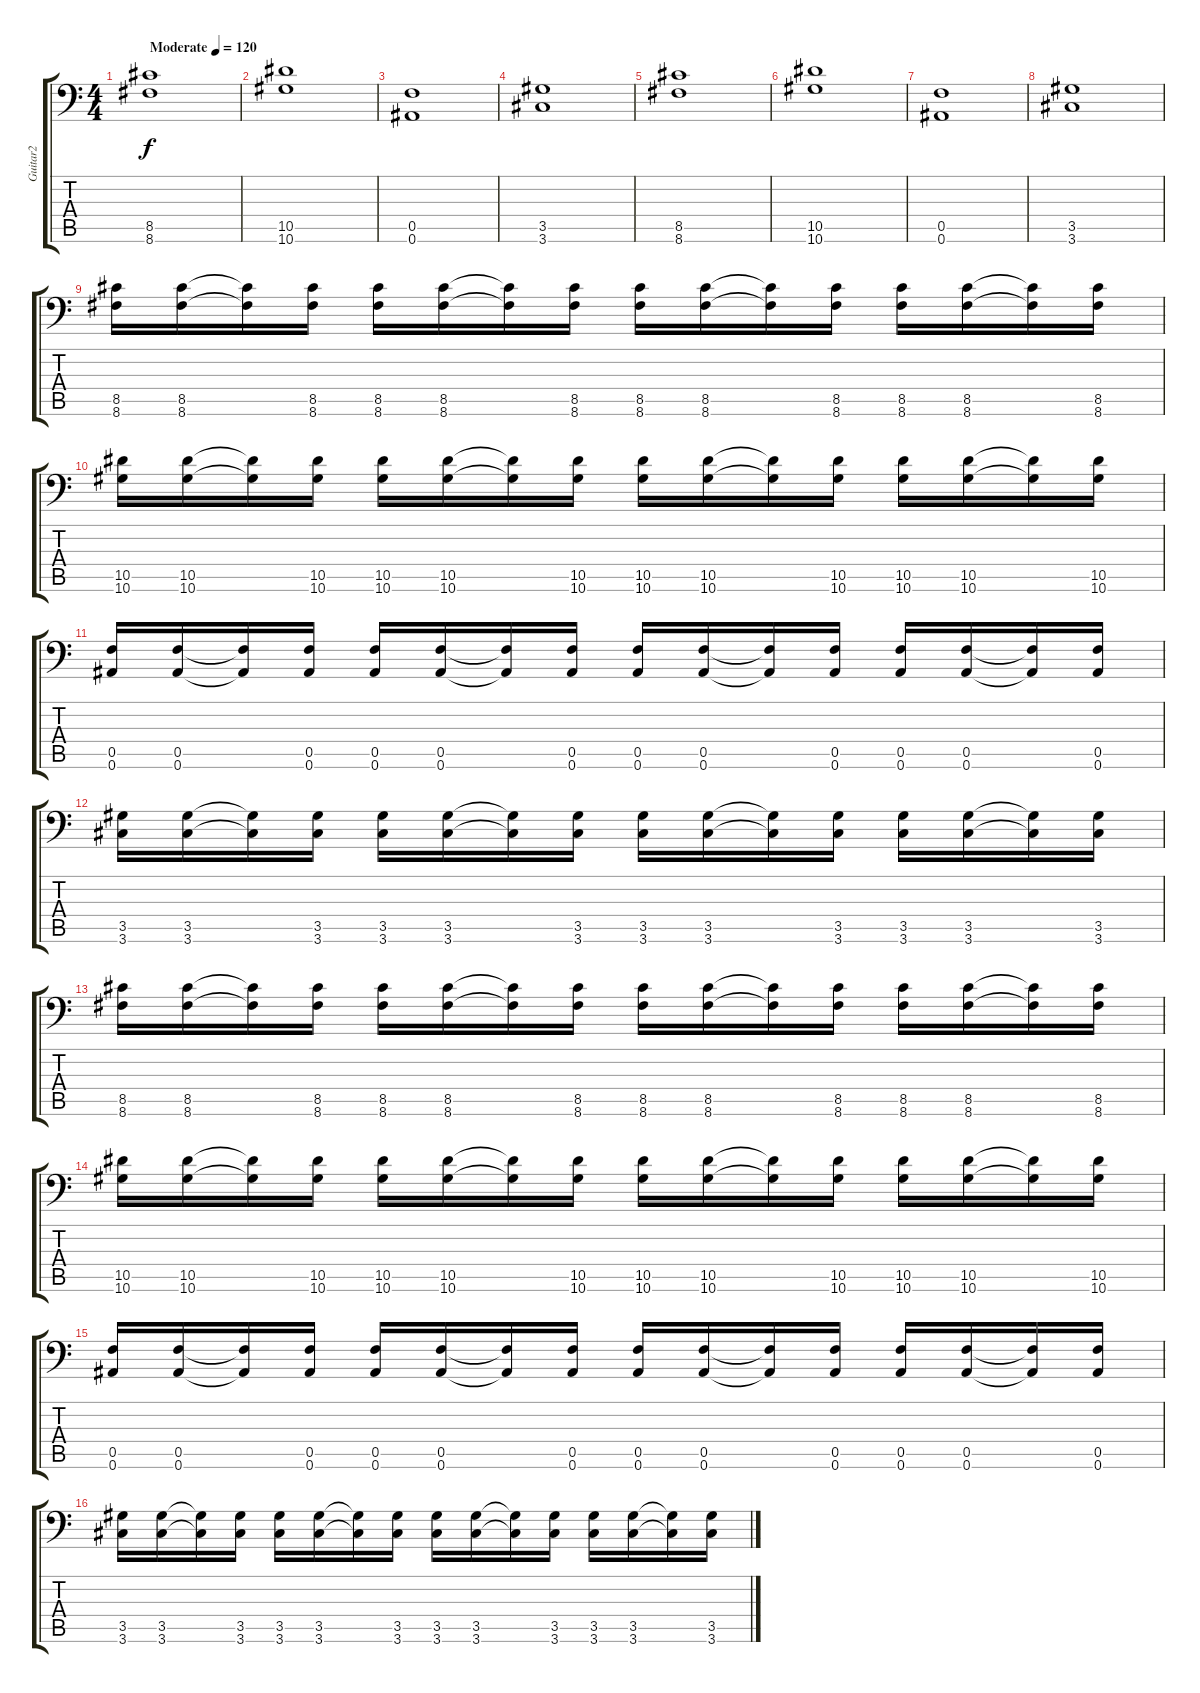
\track ("Guitar2" "Guitar2") {instrument distortionguitar}
\staff {score tabs}
\tuning (C4 G3 Eb3 Bb2 F2 Bb1) {hide}
\ts (4 4)
\tempo (120 "Moderate")
\clef f4
\ks c
(8.5 8.6).1{dy f instrument distortionguitar} |
(10.5 10.6).1 |
(0.5 0.6).1 |
(3.5 3.6).1 |
(8.5 8.6).1 |
(10.5 10.6).1 |
(0.5 0.6).1 |
(3.5 3.6).1 |
(8.5 8.6).16 (8.5 8.6).16 (8.5{t} 8.6{t}).16 (8.5 8.6).16 (8.5 8.6).16 (8.5 8.6).16 (8.5{t} 8.6{t}).16 (8.5 8.6).16 (8.5 8.6).16 (8.5 8.6).16 (8.5{t} 8.6{t}).16 (8.5 8.6).16 (8.5 8.6).16 (8.5 8.6).16 (8.5{t} 8.6{t}).16 (8.5 8.6).16 |
(10.5 10.6).16 (10.5 10.6).16 (10.5{t} 10.6{t}).16 (10.5 10.6).16 (10.5 10.6).16 (10.5 10.6).16 (10.5{t} 10.6{t}).16 (10.5 10.6).16 (10.5 10.6).16 (10.5 10.6).16 (10.5{t} 10.6{t}).16 (10.5 10.6).16 (10.5 10.6).16 (10.5 10.6).16 (10.5{t} 10.6{t}).16 (10.5 10.6).16 |
(0.5 0.6).16 (0.5 0.6).16 (0.5{t} 0.6{t}).16 (0.5 0.6).16 (0.5 0.6).16 (0.5 0.6).16 (0.5{t} 0.6{t}).16 (0.5 0.6).16 (0.5 0.6).16 (0.5 0.6).16 (0.5{t} 0.6{t}).16 (0.5 0.6).16 (0.5 0.6).16 (0.5 0.6).16 (0.5{t} 0.6{t}).16 (0.5 0.6).16 |
(3.5 3.6).16 (3.5 3.6).16 (3.5{t} 3.6{t}).16 (3.5 3.6).16 (3.5 3.6).16 (3.5 3.6).16 (3.5{t} 3.6{t}).16 (3.5 3.6).16 (3.5 3.6).16 (3.5 3.6).16 (3.5{t} 3.6{t}).16 (3.5 3.6).16 (3.5 3.6).16 (3.5 3.6).16 (3.5{t} 3.6{t}).16 (3.5 3.6).16 |
(8.5 8.6).16 (8.5 8.6).16 (8.5{t} 8.6{t}).16 (8.5 8.6).16 (8.5 8.6).16 (8.5 8.6).16 (8.5{t} 8.6{t}).16 (8.5 8.6).16 (8.5 8.6).16 (8.5 8.6).16 (8.5{t} 8.6{t}).16 (8.5 8.6).16 (8.5 8.6).16 (8.5 8.6).16 (8.5{t} 8.6{t}).16 (8.5 8.6).16 |
(10.5 10.6).16 (10.5 10.6).16 (10.5{t} 10.6{t}).16 (10.5 10.6).16 (10.5 10.6).16 (10.5 10.6).16 (10.5{t} 10.6{t}).16 (10.5 10.6).16 (10.5 10.6).16 (10.5 10.6).16 (10.5{t} 10.6{t}).16 (10.5 10.6).16 (10.5 10.6).16 (10.5 10.6).16 (10.5{t} 10.6{t}).16 (10.5 10.6).16 |
(0.5 0.6).16 (0.5 0.6).16 (0.5{t} 0.6{t}).16 (0.5 0.6).16 (0.5 0.6).16 (0.5 0.6).16 (0.5{t} 0.6{t}).16 (0.5 0.6).16 (0.5 0.6).16 (0.5 0.6).16 (0.5{t} 0.6{t}).16 (0.5 0.6).16 (0.5 0.6).16 (0.5 0.6).16 (0.5{t} 0.6{t}).16 (0.5 0.6).16 |
(3.5 3.6).16 (3.5 3.6).16 (3.5{t} 3.6{t}).16 (3.5 3.6).16 (3.5 3.6).16 (3.5 3.6).16 (3.5{t} 3.6{t}).16 (3.5 3.6).16 (3.5 3.6).16 (3.5 3.6).16 (3.5{t} 3.6{t}).16 (3.5 3.6).16 (3.5 3.6).16 (3.5 3.6).16 (3.5{t} 3.6{t}).16 (3.5 3.6).16
